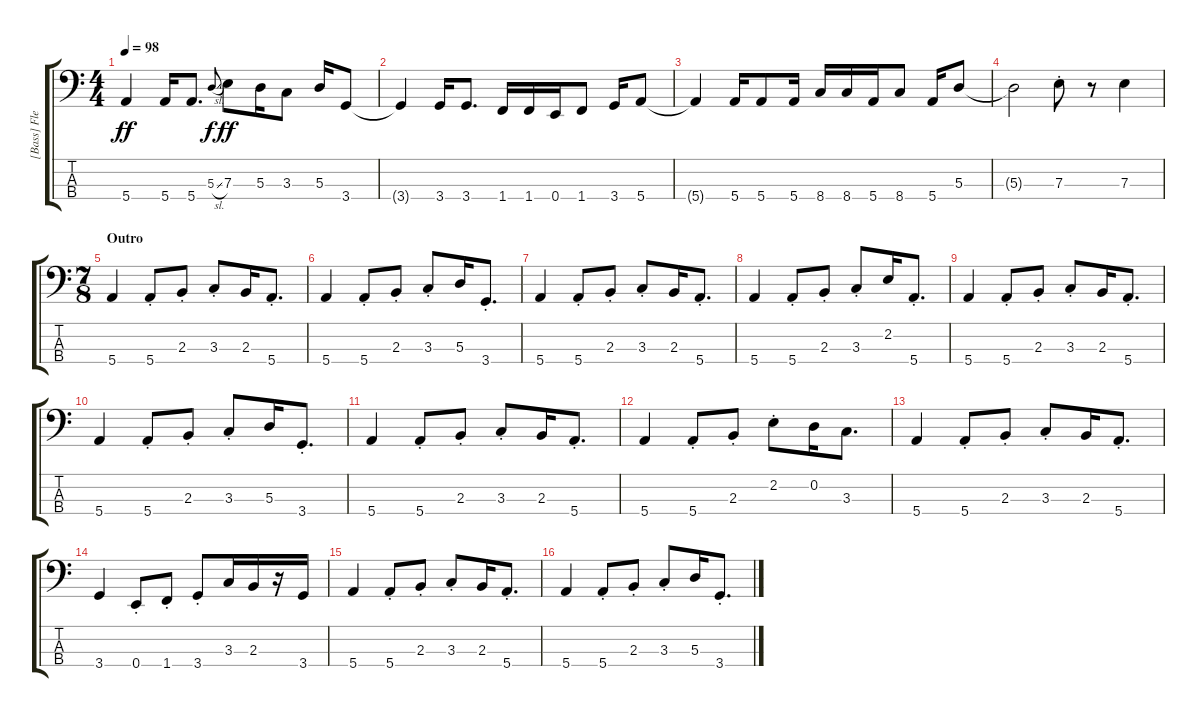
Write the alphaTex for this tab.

\track ("[Bass] Flea" "[Bass] Fle") {instrument electricbassfinger}
\staff {score tabs}
\tuning (G2 D2 A1 E1) {hide}
\ts (4 4)
\tempo 98
\clef f4
\ks c
5.4{t}.4{dy ff} 5.4.16 5.4.8{d} 5.3{sl}.8{gr onbeat dy f} 7.3.8{dy ff} 5.3.16 3.3.8 5.3.16 3.4.8 |
3.4{t}.4 3.4.16 3.4.8{d} 1.4.16 1.4.16 0.4.16 1.4.8 3.4.16 5.4.8 |
5.4{t}.4 5.4.16 5.4.8 5.4.16 8.4.16 8.4.16 5.4.16 8.4.8 5.4.16 5.3.8 |
5.3{t}.2 7.3{st}.8 r.8 7.3.4 |
\ts (7 8)
\section ("" "Outro")
5.4.4 5.4{st}.8 2.3{st}.8 3.3{st}.8 2.3.16 5.4{st}.8{d} |
5.4.4 5.4{st}.8 2.3{st}.8 3.3{st}.8 5.3.16 3.4{st}.8{d} |
5.4.4 5.4{st}.8 2.3{st}.8 3.3{st}.8 2.3.16 5.4{st}.8{d} |
5.4.4 5.4{st}.8 2.3{st}.8 3.3{st}.8 2.2.16 5.4{st}.8{d} |
5.4.4 5.4{st}.8 2.3{st}.8 3.3{st}.8 2.3.16 5.4{st}.8{d} |
5.4.4 5.4{st}.8 2.3{st}.8 3.3{st}.8 5.3.16 3.4{st}.8{d} |
5.4.4 5.4{st}.8 2.3{st}.8 3.3{st}.8 2.3.16 5.4{st}.8{d} |
5.4.4 5.4{st}.8 2.3{st}.8 2.2{st}.8 0.2.16 3.3.8{d} |
5.4.4 5.4{st}.8 2.3{st}.8 3.3{st}.8 2.3.16 5.4{st}.8{d} |
3.4.4 0.4{st}.8 1.4{st}.8 3.4{st}.8 3.3.16 2.3.16 r.16 3.4.16 |
5.4.4 5.4{st}.8 2.3{st}.8 3.3{st}.8 2.3.16 5.4{st}.8{d} |
5.4.4 5.4{st}.8 2.3{st}.8 3.3{st}.8 5.3.16 3.4{st}.8{d}
